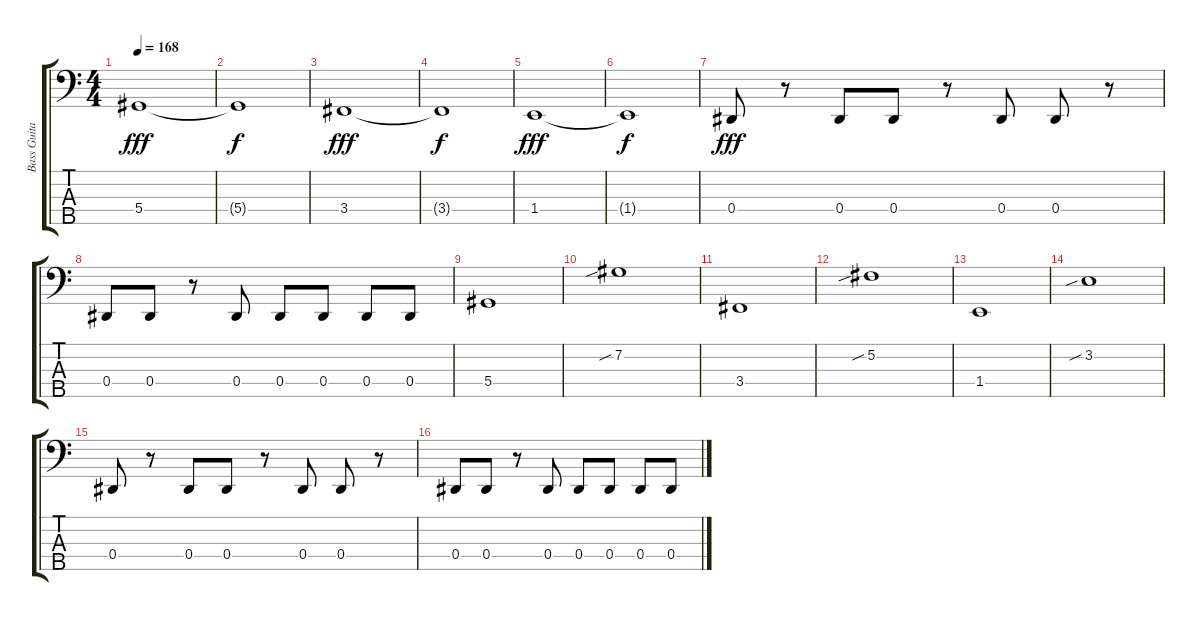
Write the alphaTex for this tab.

\track ("Bass Guitar" "Bass Guita") {instrument electricbassfinger}
\staff {score tabs}
\tuning (Gb2 Db2 Ab1 Eb1 Bb0) {hide}
\ts (4 4)
\tempo 168
\clef f4
\ks c
5.4.1{dy fff instrument electricbassfinger} |
5.4{t}.1{dy f} |
3.4.1{dy fff} |
3.4{t}.1{dy f} |
1.4.1{dy fff} |
1.4{t}.1{dy f} |
0.4.8{dy fff} r.8 0.4.8 0.4.8 r.8 0.4.8 0.4.8 r.8 |
0.4.8 0.4.8 r.8 0.4.8 0.4.8 0.4.8 0.4.8 0.4.8 |
5.4.1 |
7.2{sib}.1 |
3.4.1 |
5.2{sib}.1 |
1.4.1 |
3.2{sib}.1 |
0.4.8 r.8 0.4.8 0.4.8 r.8 0.4.8 0.4.8 r.8 |
0.4.8 0.4.8 r.8 0.4.8 0.4.8 0.4.8 0.4.8 0.4.8
